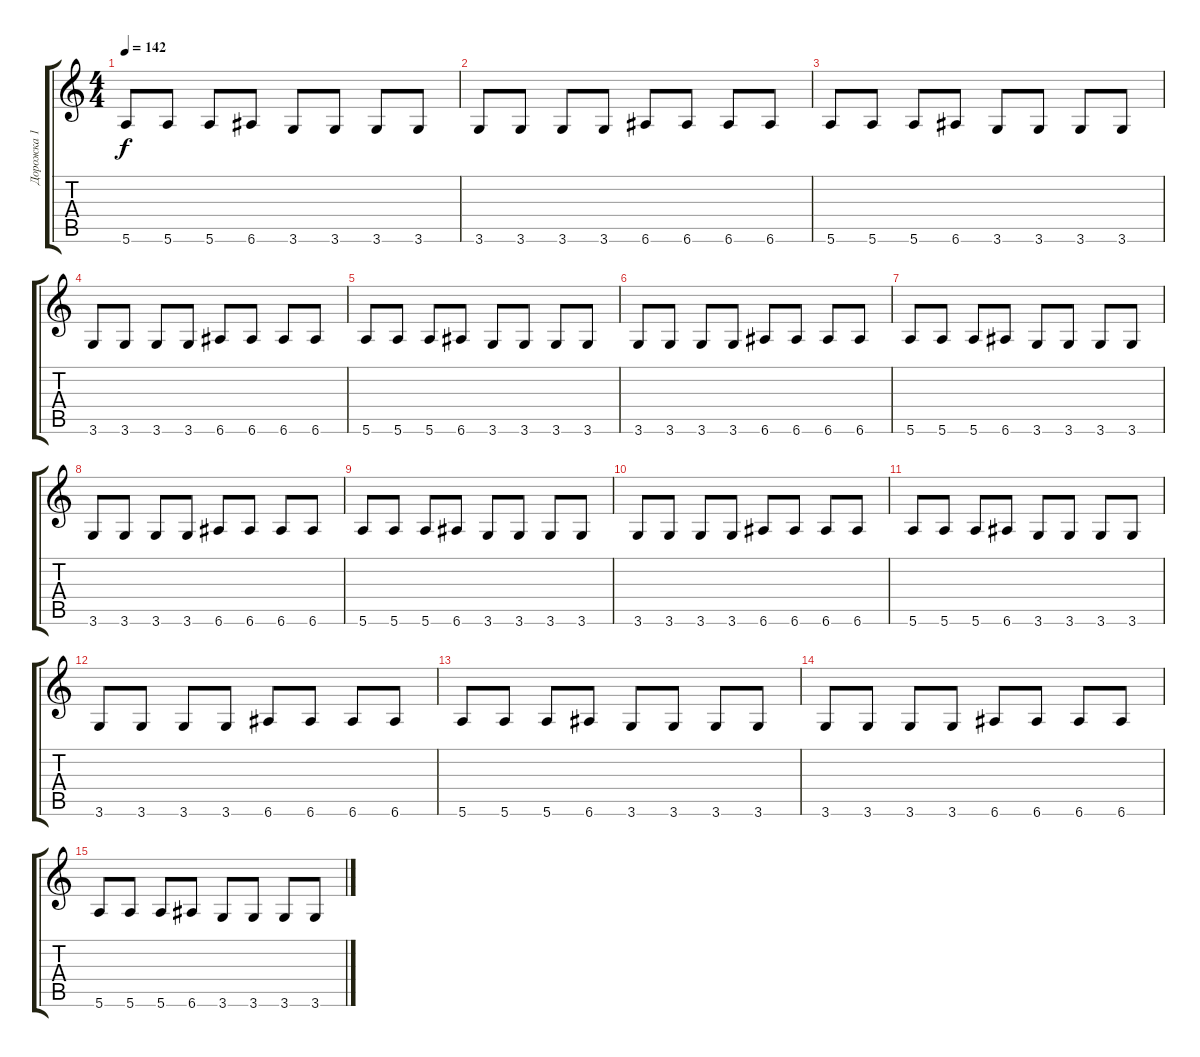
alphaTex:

\track ("Дорожка 1" "Дорожка 1") {instrument electricguitarjazz}
\staff {score tabs}
\tuning (E4 B3 G3 D3 A2 E2) {hide}
\ts (4 4)
\tempo 142
\clef g2
\ks c
5.6.8{dy f} 5.6.8 5.6.8 6.6.8 3.6.8 3.6.8 3.6.8 3.6.8 |
3.6.8 3.6.8 3.6.8 3.6.8 6.6.8 6.6.8 6.6.8 6.6.8 |
5.6.8 5.6.8 5.6.8 6.6.8 3.6.8 3.6.8 3.6.8 3.6.8 |
3.6.8 3.6.8 3.6.8 3.6.8 6.6.8 6.6.8 6.6.8 6.6.8 |
5.6.8 5.6.8 5.6.8 6.6.8 3.6.8 3.6.8 3.6.8 3.6.8 |
3.6.8 3.6.8 3.6.8 3.6.8 6.6.8 6.6.8 6.6.8 6.6.8 |
5.6.8 5.6.8 5.6.8 6.6.8 3.6.8 3.6.8 3.6.8 3.6.8 |
3.6.8 3.6.8 3.6.8 3.6.8 6.6.8 6.6.8 6.6.8 6.6.8 |
5.6.8 5.6.8 5.6.8 6.6.8 3.6.8 3.6.8 3.6.8 3.6.8 |
3.6.8 3.6.8 3.6.8 3.6.8 6.6.8 6.6.8 6.6.8 6.6.8 |
5.6.8 5.6.8 5.6.8 6.6.8 3.6.8 3.6.8 3.6.8 3.6.8 |
3.6.8 3.6.8 3.6.8 3.6.8 6.6.8 6.6.8 6.6.8 6.6.8 |
5.6.8 5.6.8 5.6.8 6.6.8 3.6.8 3.6.8 3.6.8 3.6.8 |
3.6.8 3.6.8 3.6.8 3.6.8 6.6.8 6.6.8 6.6.8 6.6.8 |
5.6.8 5.6.8 5.6.8 6.6.8 3.6.8 3.6.8 3.6.8 3.6.8
